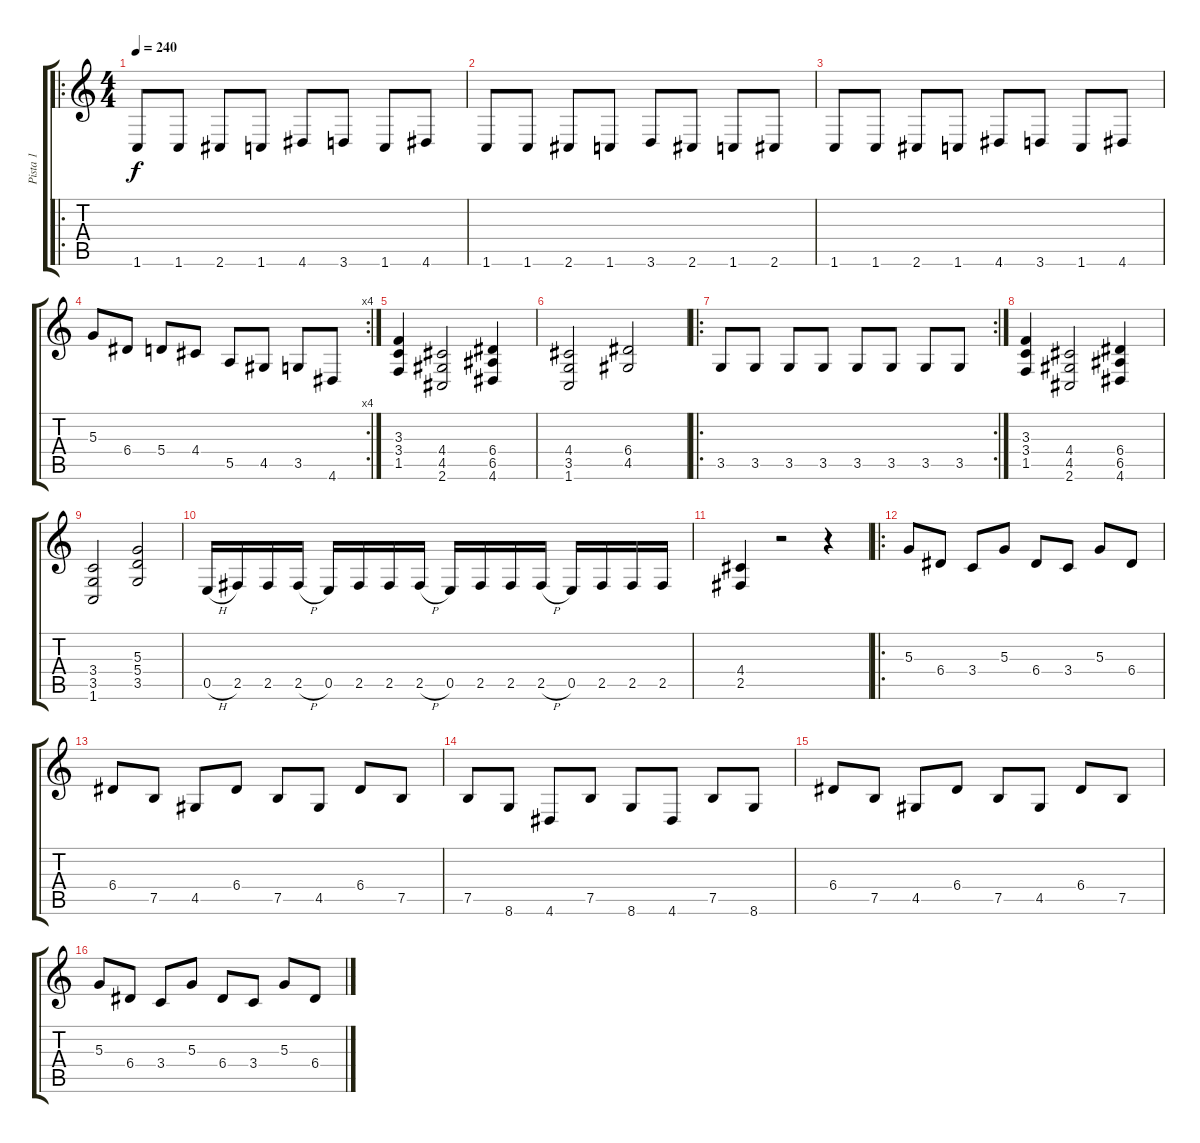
\track ("Pista 1" "Pista 1") {instrument distortionguitar}
\staff {score tabs}
\tuning (B3 Gb3 D3 A2 E2 B1) {hide}
\ro
\ts (4 4)
\tempo 240
\clef g2
\ks c
1.6.8{dy f} 1.6.8 2.6.8 1.6.8 4.6.8 3.6.8 1.6.8 4.6.8 |
1.6.8 1.6.8 2.6.8 1.6.8 3.6.8 2.6.8 1.6.8 2.6.8 |
1.6.8 1.6.8 2.6.8 1.6.8 4.6.8 3.6.8 1.6.8 4.6.8 |
\rc 4
5.3.8 6.4.8 5.4.8 4.4.8 5.5.8 4.5.8 3.5.8 4.6.8 |
(3.3 3.4 1.5).4 (4.4 4.5 2.6).2 (6.4 6.5 4.6).4 |
(4.4 3.5 1.6).2 (6.4 4.5).2 |
\ro
\rc 2
3.5.8 3.5.8 3.5.8 3.5.8 3.5.8 3.5.8 3.5.8 3.5.8 |
(3.3 3.4 1.5).4 (4.4 4.5 2.6).2 (6.4 6.5 4.6).4 |
(3.4 3.5 1.6).2 (5.3 5.4 3.5).2 |
0.5{h}.16 2.5.16 2.5.16 2.5{h}.16 0.5.16 2.5.16 2.5.16 2.5{h}.16 0.5.16 2.5.16 2.5.16 2.5{h}.16 0.5.16 2.5.16 2.5.16 2.5.16 |
(4.4 2.5).4 r.2 r.4 |
\ro
5.3.8 6.4.8 3.4.8 5.3.8 6.4.8 3.4.8 5.3.8 6.4.8 |
6.4.8 7.5.8 4.5.8 6.4.8 7.5.8 4.5.8 6.4.8 7.5.8 |
7.5.8 8.6.8 4.6.8 7.5.8 8.6.8 4.6.8 7.5.8 8.6.8 |
6.4.8 7.5.8 4.5.8 6.4.8 7.5.8 4.5.8 6.4.8 7.5.8 |
5.3.8 6.4.8 3.4.8 5.3.8 6.4.8 3.4.8 5.3.8 6.4.8
